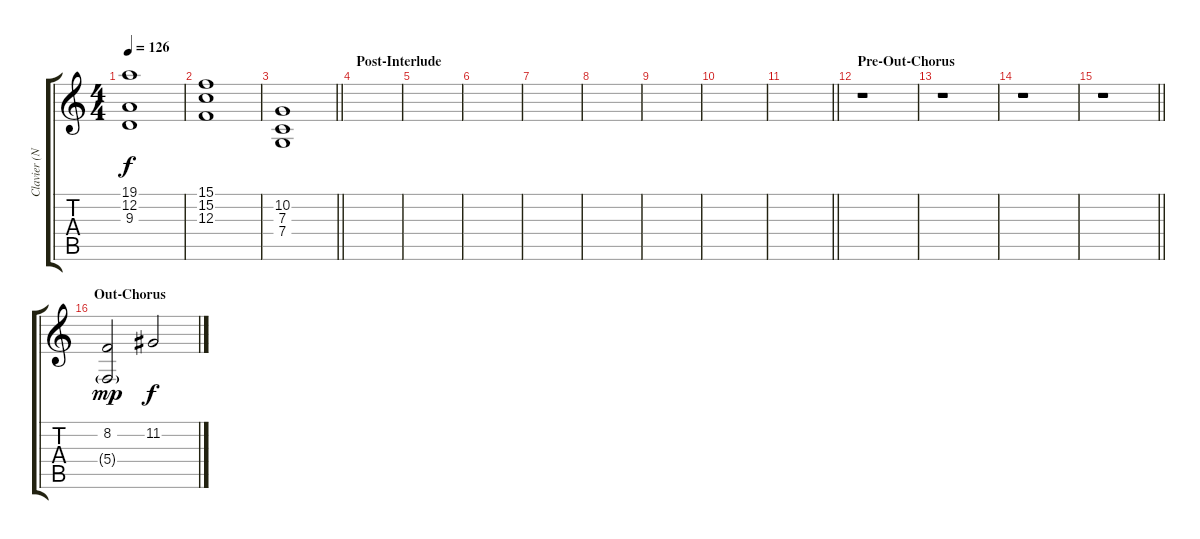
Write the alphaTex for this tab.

\track ("Clavier (N Strings)" "Clavier (N") {instrument stringensemble1}
\staff {score tabs}
\tuning (D4 A3 F3 C3 G2 C2) {hide}
\ts (4 4)
\tempo 126
\clef g2
\ks c
(19.1 12.2 9.3).1{dy f} |
(15.1 15.2 12.3).1 |
\barLineRight lightlight
(10.2 7.3 7.4).1 |
\section ("" "Post-Interlude")
|
|
|
|
|
|
|
\barLineRight lightlight
|
\section ("" "Pre-Out-Chorus")
r.1 |
r.1 |
r.1 |
\barLineRight lightlight
r.1 |
\section ("" "Out-Chorus")
(8.2 5.4{g}).2{dy mp volume 16 instrument stringensemble1} 11.2.2{dy f}
